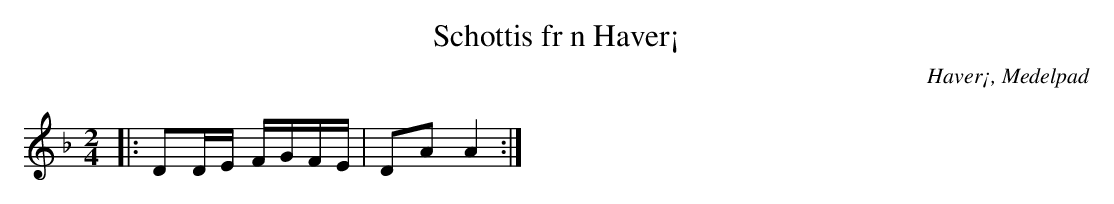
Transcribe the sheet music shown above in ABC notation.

X:1
T:Schottis fr n Haver¡
O:Haver¡, Medelpad
M:2/4
L:1/16
K:Dm
|: D2DE FGFE | D2A2 A4:|
